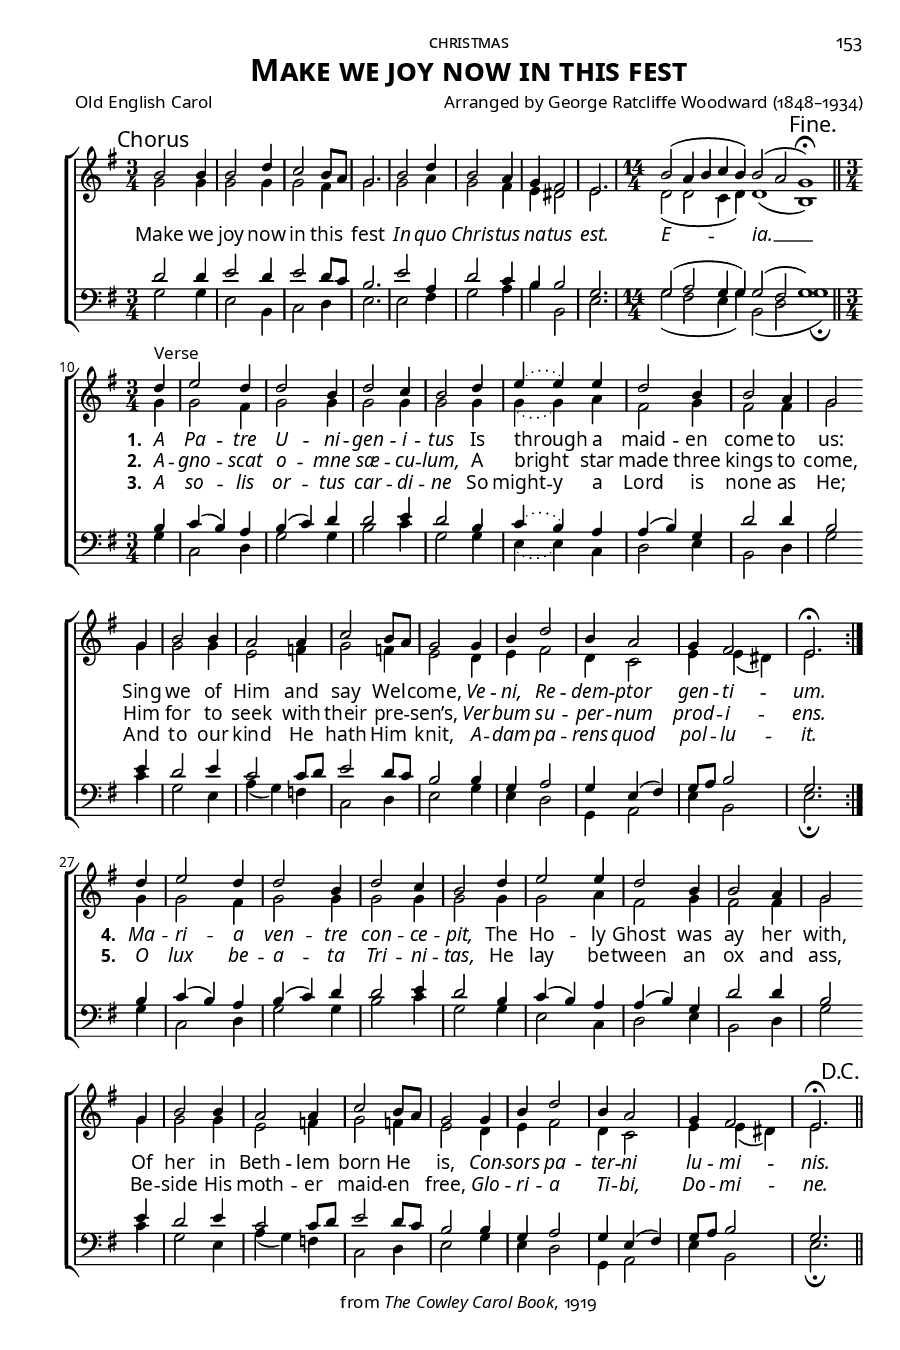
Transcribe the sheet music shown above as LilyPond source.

\version "2.14.2"
\include "../util.ly"
\header {
  title = \markup{\override #'(font-name . "Garamond Premier Pro Semibold"){ \abs-fontsize #15 \smallCapsOldStyle"Make we joy now in this fest"}}
  poet = \markup\oldStyleNum"Old English Carol"
  %composer = \markup\oldStyleNum"Old English Carol"
  composer = \markup\oldStyleNum"Arranged by George Ratcliffe Woodward (1848–1934)"
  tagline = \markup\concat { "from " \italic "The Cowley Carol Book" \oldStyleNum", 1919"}
}
\paper {
  %print-all-headers = ##t
  paper-height = 9\in
  paper-width = 6\in
  indent = 0\in
  %system-system-spacing = #'((basic-distance . 10) (padding . 0))
  system-system-spacing =
    #'((basic-distance . 0)
       (minimum-distance . 0)
       (padding . -5)
       (stretchability . 100))
  ragged-last-bottom = ##f
  ragged-bottom = ##f
  two-sided = ##t
  inner-margin = 0.5\in
  outer-margin = 0.25\in
  top-margin = 0.25\in
  bottom-margin = 0.25\in
  first-page-number = #153
  print-first-page-number = ##t
  headerLine = \markup{\override #'(font-name . "Garamond Premier Pro") \smallCapsOldStyle"christmas"}
  oddHeaderMarkup = \markup\fill-line{
     \override #'(font-name . "Garamond Premier Pro")\abs-fontsize #8.5
     \combine 
        \fill-line{"" \on-the-fly #print-page-number-check-first
        \oldStylePageNum""
        }
        \fill-line{\headerLine}
  }
  evenHeaderMarkup = \markup {
     \override #'(font-name . "Garamond Premier Pro")\abs-fontsize #8.5
     \combine
        \on-the-fly #print-page-number-check-first
        \oldStylePageNum""
        \fill-line{\headerLine}
  }
}
#(set-global-staff-size 15) \paper{ #(define fonts (make-pango-font-tree "GoudyOlSt BT" "Garamond Premier Pro" "Garamond Premier Pro" (/ 15 20))) }
%6.14 #(set-global-staff-size 14.7) \paper{ #(define fonts (make-pango-font-tree "Garamond Premier Pro" "Garamond Premier Pro" "Garamond Premier Pro" (/ 14.7 20))) }
global = {
  \key g \major
  \time 3/4
  \autoBeamOff
  \override DynamicLineSpanner #'staff-padding = #0.0
  \override DynamicLineSpanner #'Y-extent = #'(-1 . 1)
}

sopMusic = \relative c' {
  \once \override Score.RehearsalMark #'self-alignment-X = #LEFT
  \mark "Chorus"
  \repeat volta 3 {
    b'2 b4 |
    b2 d4 |
    c2 b8[ a] |
    g2. |
    b2 d4 |
    b2 a4 |
    
    g4 fis2 |
    e2. |
    \time 14/4
    \partial 4*14 b'2( a4 b c b) b2( a g1\fermata) \bar "||"
    \once \override Score.RehearsalMark #'break-visibility = #end-of-line-visible
    \once \override Score.RehearsalMark #'self-alignment-X = #RIGHT
    \mark "Fine." 
    \time 3/4 \break
    
    \partial 4 d'4^"Verse" |
    e2 d4 |
    d2 b4 |
    d2 c4 |
    b2 d4 |
    \slurDotted
    e4( e) e4 |
    
    \slurSolid
    d2 b4 |
    b2 a4 |
    g2 \bar""\break g4 |
    b2 b4 |
    a2 a4 |
    
    c2 b8[ a] |
    g2 g4 |
    b4 d2 |
    b4 a2 |
    g4 fis2 |
    e2.\fermata 
    \break
  }
  
  
  \partial 4 d'4 |
  e2 d4 |
  d2 b4 |
  d2 c4 |
  b2 d4 |
  e2 e4 |
  
  d2 b4 |
  b2 a4 |
  g2 \bar""\break g4 |
  b2 b4 |
  a2 a4 |
  
  c2 b8[ a] |
  g2 g4 |
  b4 d2 |
  b4 a2 |
  g4 fis2 |
  e2.\fermata
  \once \override Score.RehearsalMark #'break-visibility = #end-of-line-visible
  \once \override Score.RehearsalMark #'self-alignment-X = #RIGHT
  \mark "D.C." \bar "||" \break
}
sopWords = \lyricmode {
  
}

altoMusic = \relative c' {
  g'2 g4 |
  g2 g4 |
  g2 fis4 |
  g2. |
  g2 a4 |
  g2 fis4 |
  
  e4 dis2 |
  e2. |
  \time 14/4
  \partial 4*14 d2( d c4 d) d1( b) \bar "||"
  \time 3/4
  
  \partial 4 g'4 |
  g2 fis4 |
  g2 g4 |
  g2 g4 |
  g2 g4 |
  \slurDotted
  g4( g) a4 |
  
  \slurSolid
  fis2 g4 |
  fis2 fis4 |
  g2 g4 |
  g2 g4 |
  e2 f4 |
  
  g2 f4 |
  e2 d4 |
  e4 fis2 |
  d4 c2 |
  e4 e( dis) e2.
  
  
  
  \partial 4 g4 |
  g2 fis4 |
  g2 g4 |
  g2 g4 |
  g2 g4 |
  g2 a4 |
  
  fis2 g4 |
  fis2 fis4 |
  g2 g4 |
  g2 g4 |
  e2 f4 |
  
  g2 f4 |
  e2 d4 |
  e4 fis2 |
  d4 c2 |
  e4 e( dis) e2. \bar "||"
}
altoWords = \lyricmode {
  \dropLyricsV
  Make we joy now in this fest
  \markup\italic In \markup\italic quo \markup\italic Chris -- \markup\italic tus \markup\italic na -- \markup\italic tus \markup\italic est.
  \markup\italic E -- \markup\italic ia. __
  
  \set stanza = #"1. "
  \markup\italic A \markup\italic Pa -- \markup\italic tre \markup\italic U -- \markup\italic ni -- \markup\italic gen -- \markup\italic i -- \markup\italic tus
  Is through a maid -- en come to us:
  Sing we of Him and say Wel -- come,
  \markup\italic Ve -- \markup\italic ni, \markup\italic Re -- \markup\italic dem -- \markup\italic ptor
  \set associatedVoice = "sopranos"
  \markup\italic gen -- \markup\italic ti -- \markup\italic um.
  
  
  \set stanza = #"4. "
  \unset associatedVoice
  \markup\italic Ma -- \markup\italic ri -- \markup\italic a \markup\italic ven -- \markup\italic tre \markup\italic con -- \markup\italic ce -- \markup\italic pit,
  The Ho -- ly Ghost was ay her with,
  Of her in Beth -- lem born He is,
  \markup\italic Con -- \markup\italic sors \markup\italic pa -- \markup\italic ter -- \markup\italic ni
  \set associatedVoice = "sopranos"
  \markup\italic lu -- \markup\italic mi -- \markup\italic nis.
}
altoWordsII = \lyricmode {
  \dropLyricsV
  \repeat unfold 16{\skip1}
  \set stanza = #"2. "
  \markup\italic A -- \markup\italic gno -- \markup\italic scat \markup\italic o -- \markup\italic mne \markup\italic sæ -- \markup\italic cu -- \markup\italic lum,
  A bright star made three kings to come,
  Him for to seek with their pre -- sen’s,
  \markup\italic Ver -- \markup\italic bum \markup\italic su -- \markup\italic per -- \markup\italic num
  \set associatedVoice = "sopranos"
  \markup\italic prod -- \markup\italic i -- \markup\italic ens.
  
  
  \set stanza = #"5. "
  \unset associatedVoice
  \markup\italic O \markup\italic lux \markup\italic be -- \markup\italic a -- \markup\italic ta \markup\italic Tri -- \markup\italic ni -- \markup\italic tas,
  He lay be -- tween an ox and ass,
  Be -- side His moth -- er maid -- en free,
  \markup\italic Glo -- \markup\italic ri -- \markup\italic a \markup\italic Ti -- \markup\italic bi,
  \set associatedVoice = "sopranos"
  \markup\italic Do -- \markup\italic mi -- \markup\italic ne.
}
altoWordsIII = \lyricmode {
  \dropLyricsV
  \repeat unfold 16{\skip1}
  \set stanza = #"3. "
  \markup\italic A \markup\italic so -- \markup\italic lis \markup\italic or -- \markup\italic tus \markup\italic car -- \markup\italic di -- \markup\italic ne
  \set ignoreMelismata = ##t
  So might -- y a Lord is none as He;
  \unset ignoreMelismata
  And to our kind He hath Him knit,
  \markup\italic A -- \markup\italic dam \markup\italic pa -- \markup\italic rens \markup\italic quod
  \set associatedVoice = "sopranos"
  \markup\italic pol -- \markup\italic lu -- \markup\italic it.
}
altoWordsIV = \lyricmode {
  \repeat unfold 16{\skip1}
}
altoWordsV = \lyricmode {
  \repeat unfold 16{\skip1}
}
altoWordsVI = \lyricmode {
  \set stanza = #"6. "
  \set ignoreMelismata = ##t
}
tenorMusic = \relative c' {
  d2 d4 |
  e2 d4 |
  e2 d8[ c] |
  b2. |
  e2 a,4 |
  d2 c4 |
  
  b4 b2 |
  g2. |
  \time 14/4
  \partial 4*14 g2( a g4 g) g2( fis g1) \bar "||"
  \time 3/4
  
  \partial 4 b4 |
  c( b) a |
  b( c) d |
  d2 e4 |
  d2 b4 |
  \slurDotted
  c( b) a |
  
  \slurSolid
  a( b) g |
  d'2 d4 |
  b2 e4 |
  d2 e4 |
  c2 c8[ d] |
  
  e2 d8[ c] |
  b2 b4 |
  g a2 |
  g4 e( fis) |
  g8[ a] b2 |
  g2.
  
  
  
  
  \partial 4 b4 |
  c( b) a |
  b( c) d |
  d2 e4 |
  d2 b4 |
  c( b) a |
  
  a( b) g |
  d'2 d4 |
  b2 e4 |
  d2 e4 |
  c2 c8[ d] |
  
  e2 d8[ c] |
  b2 b4 |
  g a2 |
  g4 e( fis) |
  g8[ a] b2 |
  g2. \bar "||"
}
tenorWords = \lyricmode {

}

bassMusic = \relative c {
  g'2 g4 |
  e2 b4 |
  c2 d4 |
  e2. |
  e2 fis4 |
  g2 a4 |
  
  b4 b,2 |
  e2. |
  \time 14/4
  \partial 4*14 g2( fis e4 g) b,2( d g1\fermata) \bar "||"
  \time 3/4
  
  \partial 4 g4 |
  c,2 d4 |
  g2 g4 |
  b2 c4 |
  g2 g4 |
  \slurDotted
  e4( e) c4 |
  
  \slurSolid
  d2 e4 |
  b2 d4 |
  g2 c4 |
  g2 e4 |
  a( g) f |
  
  c2 d4 |
  e2 g4 |
  e4 d2 |
  g,4 a2 |
  e'4 b2 |
  e2.\fermata
  
  
  
  
  \partial 4 g4 |
  c,2 d4 |
  g2 g4 |
  b2 c4 |
  g2 g4 |
  e2 c4 |
  
  d2 e4 |
  b2 d4 |
  g2 c4 |
  g2 e4 |
  a( g) f |
  
  c2 d4 |
  e2 g4 |
  e4 d2 |
  g,4 a2 |
  e'4 b2 |
  e2.\fermata \bar "||"
}
bassWords = \lyricmode {

}

pianoRH = \relative c' {
  
}
pianoLH = \relative c' {
  
}

\score {
  <<
   \new ChoirStaff <<
    \new Staff = women <<
      \new Voice = "sopranos" { \voiceOne << \global \sopMusic >> }
      \new Voice = "altos" { \voiceTwo << \global \altoMusic >> }
    >>
    \new Lyrics \with { alignAboveContext = #"women" \override VerticalAxisGroup #'nonstaff-relatedstaff-spacing = #'((basic-distance . 1))} \lyricsto "sopranos" \sopWords
    \new Lyrics = "altosVI"  \with { alignBelowContext = #"women" } \lyricsto "altos" \altoWordsVI
    \new Lyrics = "altosV"  \with { alignBelowContext = #"women" } \lyricsto "altos" \altoWordsV
    \new Lyrics = "altosIV"  \with { alignBelowContext = #"women" } \lyricsto "altos" \altoWordsIV
    \new Lyrics = "altosIII"  \with { alignBelowContext = #"women" } \lyricsto "altos" \altoWordsIII
    \new Lyrics = "altosII"  \with { alignBelowContext = #"women" } \lyricsto "altos" \altoWordsII
    \new Lyrics = "altos"  \with { alignBelowContext = #"women" \override VerticalAxisGroup #'nonstaff-relatedstaff-spacing = #'((basic-distance . 1)) } \lyricsto "altos" \altoWords
   \new Staff = men <<
      \clef bass
      \new Voice = "tenors" { \voiceOne << \global \tenorMusic >> }
      \new Voice = "basses" { \voiceTwo << \global \bassMusic >> }
    >>
    \new Lyrics \with { alignAboveContext = #"men" \override VerticalAxisGroup #'nonstaff-relatedstaff-spacing = #'((basic-distance . 1)) } \lyricsto "tenors" \tenorWords
    \new Lyrics \with { alignBelowContext = #"men" \override VerticalAxisGroup #'nonstaff-relatedstaff-spacing = #'((basic-distance . 1)) } \lyricsto "basses" \bassWords
  >>
%    \new PianoStaff << \new Staff { \new Voice { \pianoRH } } \new Staff { \clef "bass" \pianoLH } >>
  >>
  \layout {
%6.14 \context {\Lyrics\override LyricText #'font-size = #0.7 }
    \context {
      \Score
      %\override SpacingSpanner #'base-shortest-duration = #(ly:make-moment 1 8)
      %\override SpacingSpanner #'common-shortest-duration = #(ly:make-moment 1 4)
    }
    \context {
      % Remove all empty staves
      % \Staff \RemoveEmptyStaves \override VerticalAxisGroup #'remove-first = ##t
    }
  }
}
